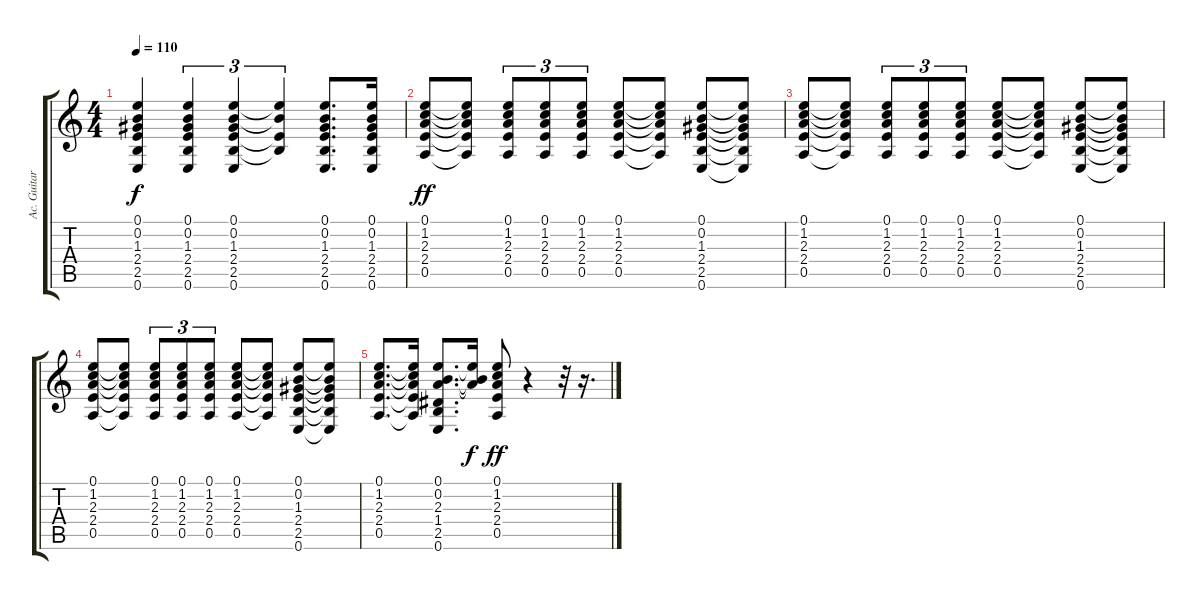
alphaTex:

\track ("Ac. Guitar - N. Gallagher" "Ac. Guitar") {instrument acousticguitarsteel}
\staff {score tabs}
\tuning (E4 B3 G3 D3 A2 E2) {hide}
\ts (4 4)
\tempo 110
\clef g2
\ks c
(0.1 0.2 1.3 2.4 2.5 0.6).4{dy f} (0.1 0.2 1.3 2.4 2.5 0.6).4{tu (3 2)} (0.1 0.2 1.3 2.4 2.5 0.6).4{tu (3 2)} (0.1{t} 0.2{t} 2.4{t} 2.5{t}).4{tu (3 2)} (0.1 0.2 1.3 2.4 2.5 0.6).8{d} (0.1 0.2 1.3 2.4 2.5 0.6).16 |
(0.1 1.2 2.3 2.4 0.5).8{dy ff} (0.1{t} 1.2{t} 2.3{t} 2.4{t} 0.5{t}).8 (0.1 1.2 2.3 2.4 0.5).8{tu (3 2)} (0.1 1.2 2.3 2.4 0.5).8{tu (3 2)} (0.1 1.2 2.3 2.4 0.5).8{tu (3 2)} (0.1 1.2 2.3 2.4 0.5).8 (0.1{t} 1.2{t} 2.3{t} 2.4{t} 0.5{t}).8 (0.1 0.2 1.3 2.4 2.5 0.6).8 (0.1{t} 0.2{t} 1.3{t} 2.4{t} 2.5{t} 0.6{t}).8 |
(0.1 1.2 2.3 2.4 0.5).8 (0.1{t} 1.2{t} 2.3{t} 2.4{t} 0.5{t}).8 (0.1 1.2 2.3 2.4 0.5).8{tu (3 2)} (0.1 1.2 2.3 2.4 0.5).8{tu (3 2)} (0.1 1.2 2.3 2.4 0.5).8{tu (3 2)} (0.1 1.2 2.3 2.4 0.5).8 (0.1{t} 1.2{t} 2.3{t} 2.4{t} 0.5{t}).8 (0.1 0.2 1.3 2.4 2.5 0.6).8 (0.1{t} 0.2{t} 1.3{t} 2.4{t} 2.5{t} 0.6{t}).8 |
(0.1 1.2 2.3 2.4 0.5).8 (0.1{t} 1.2{t} 2.3{t} 2.4{t} 0.5{t}).8 (0.1 1.2 2.3 2.4 0.5).8{tu (3 2)} (0.1 1.2 2.3 2.4 0.5).8{tu (3 2)} (0.1 1.2 2.3 2.4 0.5).8{tu (3 2)} (0.1 1.2 2.3 2.4 0.5).8 (0.1{t} 1.2{t} 2.3{t} 2.4{t} 0.5{t}).8 (0.1 0.2 1.3 2.4 2.5 0.6).8 (0.1{t} 0.2{t} 1.3{t} 2.4{t} 2.5{t} 0.6{t}).8 |
(0.1 1.2 2.3 2.4 0.5).8{d} (0.1{t} 1.2{t} 2.3{t} 2.4{t} 0.5{t}).16 (0.1 0.2 2.3 1.4 2.5 0.6).8{d} (0.1{t} 0.2{t} 2.3{t}).16{dy f} (0.1 1.2 2.3 2.4 0.5).8{dy ff} r.4 r.32 r.16{d}
